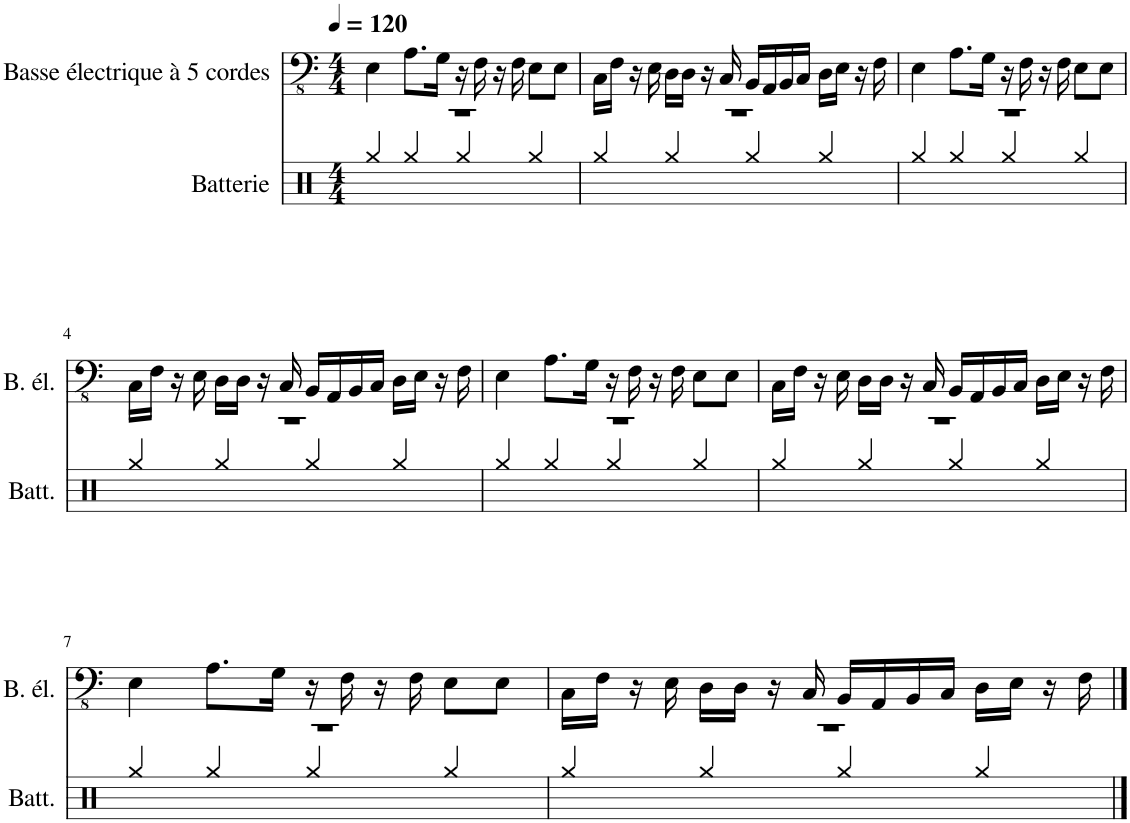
**kern	**kern
*part2	*part1
*staff2	*staff1
*I"Batterie	*I"Basse électrique à 5 cordes
*I'Batt.	*I'B. él.
*clefX	*clefFv4
*k[]	*k[]
*M4/4	*M4/4
*MM120	*MM120
=1	=1
*^	*
1r	4Rgg/	4EE\
.	4Rgg/	8.AA\L
.	.	16GG\Jk
.	4Rgg/	16r
.	.	16FF\
.	.	16r
.	.	16FF\
.	4Rgg/	8EE\L
.	.	8EE\J
=2	=2	=2
1r	4Rgg/	16CC\LL
.	.	16FF\JJ
.	.	16r
.	.	16EE\
.	4Rgg/	16DD\LL
.	.	16DD\JJ
.	.	16r
.	.	16CC/
.	4Rgg/	16BBB/LL
.	.	16AAA/
.	.	16BBB/
.	.	16CC/JJ
.	4Rgg/	16DD\LL
.	.	16EE\JJ
.	.	16r
.	.	16FF\
=3	=3	=3
1r	4Rgg/	4EE\
.	4Rgg/	8.AA\L
.	.	16GG\Jk
.	4Rgg/	16r
.	.	16FF\
.	.	16r
.	.	16FF\
.	4Rgg/	8EE\L
.	.	8EE\J
!!LO:LB:g=z
=4	=4	=4
1r	4Rgg/	16CC\LL
.	.	16FF\JJ
.	.	16r
.	.	16EE\
.	4Rgg/	16DD\LL
.	.	16DD\JJ
.	.	16r
.	.	16CC/
.	4Rgg/	16BBB/LL
.	.	16AAA/
.	.	16BBB/
.	.	16CC/JJ
.	4Rgg/	16DD\LL
.	.	16EE\JJ
.	.	16r
.	.	16FF\
=5	=5	=5
1r	4Rgg/	4EE\
.	4Rgg/	8.AA\L
.	.	16GG\Jk
.	4Rgg/	16r
.	.	16FF\
.	.	16r
.	.	16FF\
.	4Rgg/	8EE\L
.	.	8EE\J
=6	=6	=6
1r	4Rgg/	16CC\LL
.	.	16FF\JJ
.	.	16r
.	.	16EE\
.	4Rgg/	16DD\LL
.	.	16DD\JJ
.	.	16r
.	.	16CC/
.	4Rgg/	16BBB/LL
.	.	16AAA/
.	.	16BBB/
.	.	16CC/JJ
.	4Rgg/	16DD\LL
.	.	16EE\JJ
.	.	16r
.	.	16FF\
!!LO:LB:g=z
=7	=7	=7
1r	4Rgg/	4EE\
.	4Rgg/	8.AA\L
.	.	16GG\Jk
.	4Rgg/	16r
.	.	16FF\
.	.	16r
.	.	16FF\
.	4Rgg/	8EE\L
.	.	8EE\J
=8	=8	=8
1r	4Rgg/	16CC\LL
.	.	16FF\JJ
.	.	16r
.	.	16EE\
.	4Rgg/	16DD\LL
.	.	16DD\JJ
.	.	16r
.	.	16CC/
.	4Rgg/	16BBB/LL
.	.	16AAA/
.	.	16BBB/
.	.	16CC/JJ
.	4Rgg/	16DD\LL
.	.	16EE\JJ
.	.	16r
.	.	16FF\
*v	*v	*
==	==
*-	*-
